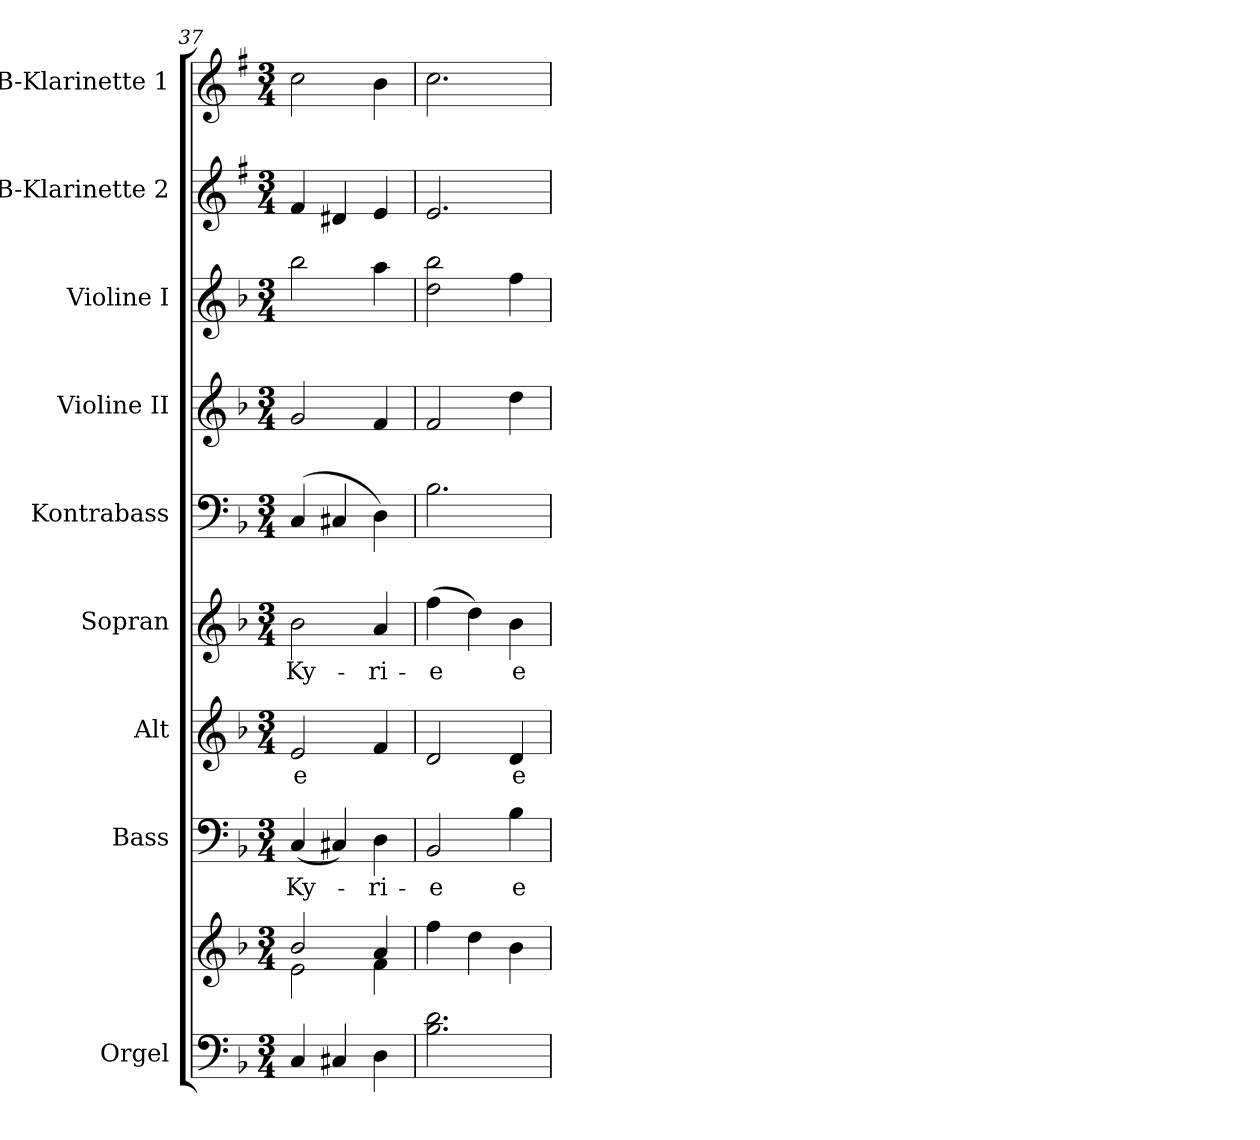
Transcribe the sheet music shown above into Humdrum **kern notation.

**kern	**kern	**kern	**text	**kern	**text	**kern	**text	**kern	**kern	**kern	**kern	**kern
*part9	*part9	*part8	*part8	*part7	*part7	*part6	*part6	*part5	*part4	*part3	*part2	*part1
*staff10	*staff9	*staff8	*staff8	*staff7	*staff7	*staff6	*staff6	*staff5	*staff4	*staff3	*staff2	*staff1
*I"Orgel	*	*I"Bass	*	*I"Alt	*	*I"Sopran	*	*I"Kontrabass	*I"Violine II	*I"Violine I	*I"B-Klarinette 2	*I"B-Klarinette 1
*I'Org.	*	*I'B.	*	*I'A.	*	*I'S.	*	*I'Kb.	*I'Vl. II	*I'Vl. I	*I'B Kl. 2	*I'B Kl. 1
*clefF4	*clefG2	*clefF4	*	*clefG2	*	*clefG2	*	*clefF4	*clefG2	*clefG2	*clefG2	*clefG2
*	*	*	*	*	*	*	*	*ITrd7c12	*	*	*ITrd1c2	*ITrd1c2
*k[b-]	*k[b-]	*k[b-]	*	*k[b-]	*	*k[b-]	*	*k[b-]	*k[b-]	*k[b-]	*k[b-]	*k[b-]
*F:	*F:	*F:	*	*F:	*	*F:	*	*F:	*F:	*F:	*F:	*F:
*M3/4	*M3/4	*M3/4	*	*M3/4	*	*M3/4	*	*M3/4	*M3/4	*M3/4	*M3/4	*M3/4
=37	=37	=37	=37	=37	=37	=37	=37	=37	=37	=37	=37	=37
*	*^	*	*	*	*	*	*	*	*	*	*	*
!	!	!	!	!LO:LY:b	!	!LO:LY:b	!	!LO:LY:b	!	!	!	!	!
4C/	2b-/	2e\	(<4C/	Ky-	2e/	-e	2b-\	Ky-	(4CC/	2g/	2bb-\	4e/	2b-\
4C#X/	.	.	4C#X/)	.	.	.	.	.	4CC#X/	.	.	4c#X/	.
!	!	!	!	!LO:LY:b	!	!	!	!LO:LY:b	!	!	!	!	!
4D\	4a/	4f\	4D\	-ri-	4f/	.	4a/	-ri-	4DD\)	4f/	4aa\	4d/	4a\
=38	=38	=38	=38	=38	=38	=38	=38	=38	=38	=38	=38	=38	=38
!	!	!	!	!LO:LY:b	!	!	!	!LO:LY:b	!	!	!	!	!
*	*v	*v	*	*	*	*	*	*	*	*	*	*	*
2.B-\ 2.d\	4ff\	2BB-/	-e	2d/	.	(>4ff\	-e	2.BB-\	2f/	2dd\ 2bb-\	2.d/	2.b-\
.	4dd\	.	.	.	.	4dd\)	.	.	.	.	.	.
!	!	!	!LO:LY:b	!	!LO:LY:b	!	!LO:LY:b	!	!	!	!	!
.	4b-\	4B-\	e-	4d/	e-	4b-\	e-	.	4dd\	4ff\	.	.
=	=	=	=	=	=	=	=	=	=	=	=	=
*-	*-	*-	*-	*-	*-	*-	*-	*-	*-	*-	*-	*-
